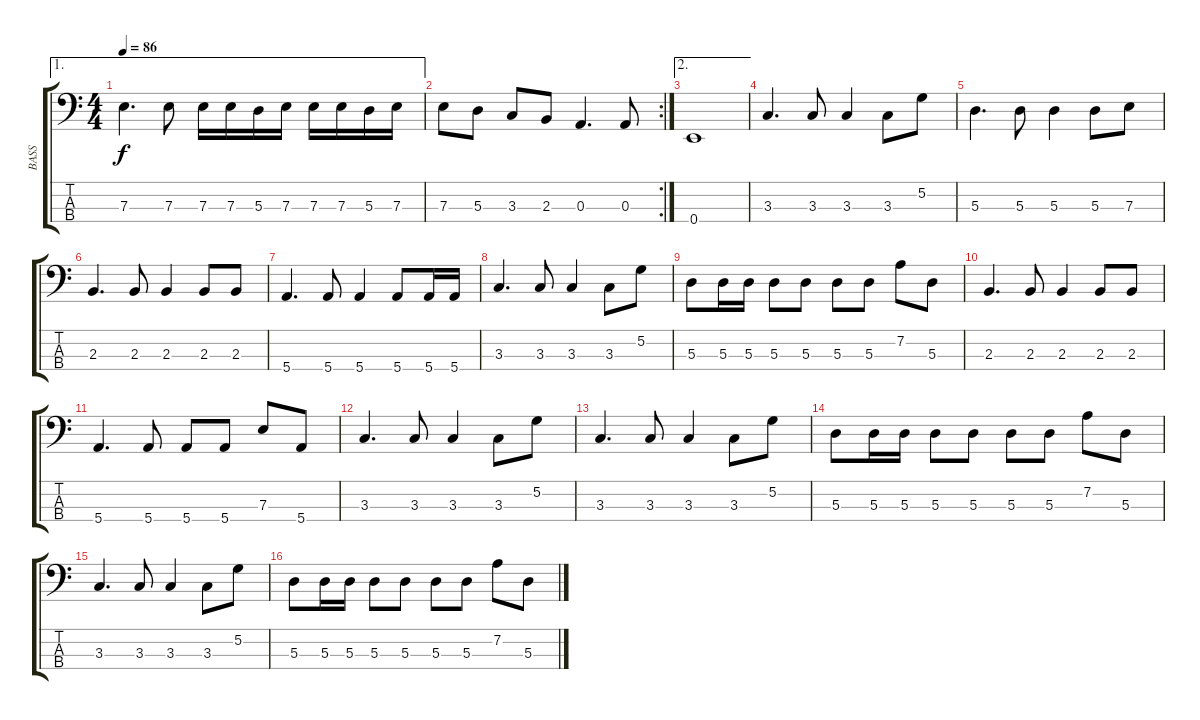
\track ("BASS" "BASS") {instrument electricbassfinger}
\staff {score tabs}
\tuning (G2 D2 A1 E1) {hide}
\ae 1
\ts (4 4)
\tempo 86
\clef f4
\ks c
7.3.4{d dy f} 7.3.8 7.3.16 7.3.16 5.3.16 7.3.16 7.3.16 7.3.16 5.3.16 7.3.16 |
\rc 2
7.3.8 5.3.8 3.3.8 2.3.8 0.3.4{d} 0.3.8 |
\ae 2
0.4.1 |
3.3.4{d} 3.3.8 3.3.4 3.3.8 5.2.8 |
5.3.4{d} 5.3.8 5.3.4 5.3.8 7.3.8 |
2.3.4{d} 2.3.8 2.3.4 2.3.8 2.3.8 |
5.4.4{d} 5.4.8 5.4.4 5.4.8 5.4.16 5.4.16 |
3.3.4{d} 3.3.8 3.3.4 3.3.8 5.2.8 |
5.3.8 5.3.16 5.3.16 5.3.8 5.3.8 5.3.8 5.3.8 7.2.8 5.3.8 |
2.3.4{d} 2.3.8 2.3.4 2.3.8 2.3.8 |
5.4.4{d} 5.4.8 5.4.8 5.4.8 7.3.8 5.4.8 |
3.3.4{d} 3.3.8 3.3.4 3.3.8 5.2.8 |
3.3.4{d} 3.3.8 3.3.4 3.3.8 5.2.8 |
5.3.8 5.3.16 5.3.16 5.3.8 5.3.8 5.3.8 5.3.8 7.2.8 5.3.8 |
3.3.4{d} 3.3.8 3.3.4 3.3.8 5.2.8 |
5.3.8 5.3.16 5.3.16 5.3.8 5.3.8 5.3.8 5.3.8 7.2.8 5.3.8
